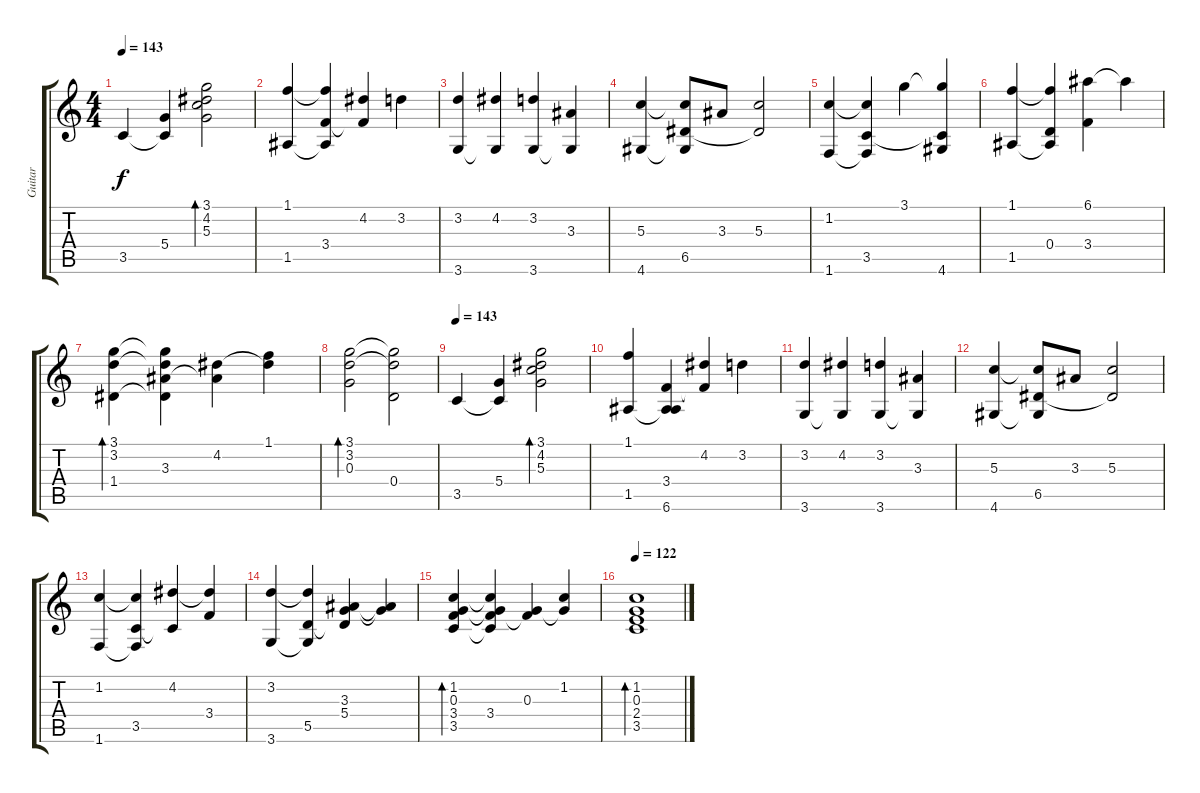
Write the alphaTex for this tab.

\track ("Guitar" "Guitar") {instrument acousticguitarnylon}
\staff {score tabs}
\tuning (E4 B3 G3 D3 A2 E2) {hide}
\ts (4 4)
\tempo 143
\clef g2
\ks c
3.5.4{dy f instrument acousticguitarnylon} (5.4 3.5{t}).4 (3.1 4.2 5.3 5.4{t}).2{bd 240} |
(1.1 1.5).4 (1.1{t} 3.4 1.5{t}).4 (4.2 3.4{t}).4 3.2.4 |
(3.2 3.6).4 (4.2 3.6{t}).4 (3.2 3.6).4 (3.3 3.6{t}).4 |
(5.3 4.6).4 (5.3{t} 6.5 4.6{t}).8 3.3.8 (5.3 6.5{t}).2 |
(1.2 1.6).4 (1.2{t} 3.5 1.6{t}).4 3.1.4 (3.1{t} 3.5{t} 4.6).4 |
(1.1 1.5).4 (1.1{t} 0.4 1.5{t}).4 (6.1 3.4).4 6.1{t}.4 |
(3.1 3.2 1.4).4{bd 240} (3.1{t} 3.2{t} 3.3 1.4{t}).4 (4.2 3.3{t}).4 (1.1 4.2{t}).4 |
(3.1 3.2 0.3).2{bd 240} (3.1{t} 3.2{t} 0.4).2 |
\tempo 143
3.5.4 (5.4 3.5{t}).4 (3.1 4.2 5.3 5.4{t}).2{bd 240} |
(1.1 1.5).4 (3.4 1.5{t} 6.6).4 (4.2 3.4{t}).4 3.2.4 |
(3.2 3.6).4 (4.2 3.6{t}).4 (3.2 3.6).4 (3.3 3.6{t}).4 |
(5.3 4.6).4 (5.3{t} 6.5 4.6{t}).8 3.3.8 (5.3 6.5{t}).2 |
(1.2 1.6).4 (1.2{t} 3.5 1.6{t}).4 (4.2 3.5{t}).4 (4.2{t} 3.4).4 |
(3.2 3.6).4 (3.2{t} 5.5 3.6{t}).4 (3.3 5.4 5.5{t}).4 (3.3{t} 5.4{t}).4 |
(1.2 0.3 3.4 3.5).4{bd 240} (1.2{t} 0.3{t} 3.4 3.5{t}).4 (0.3 3.4{t}).4 (1.2 0.3{t}).4 |
\tempo 122
(1.2 0.3 2.4 3.5).1{bd 240}
